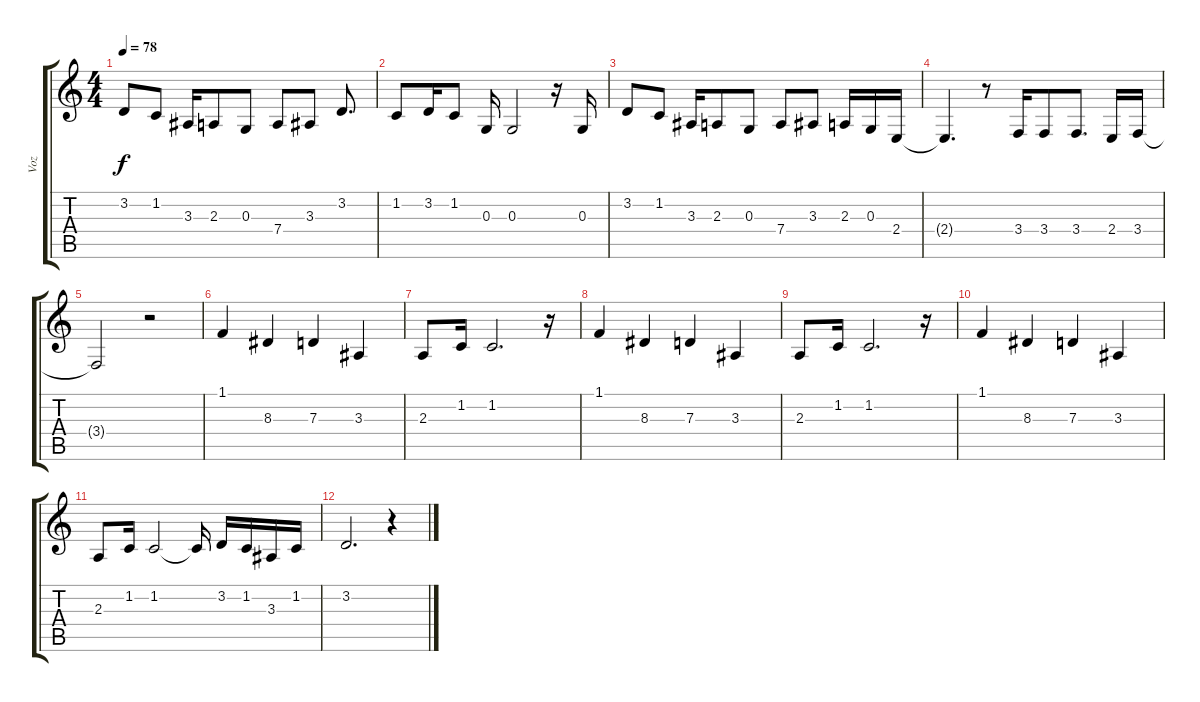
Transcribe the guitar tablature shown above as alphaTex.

\track ("Voz" "Voz") {instrument trumpet}
\staff {score tabs}
\tuning (E4 B3 G3 D3 A2 E2) {hide}
\ts (4 4)
\tempo 78
\clef g2
\ks c
3.2.8{dy f} 1.2.8 3.3.16 2.3.8 0.3.8 7.4.8 3.3.8 3.2.8{d} |
1.2.8 3.2.16 1.2.8 0.3.16 0.3.2 r.16 0.3.16 |
3.2.8 1.2.8 3.3.16 2.3.8 0.3.8 7.4.8 3.3.8 2.3.16 0.3.16 2.4.16 |
2.4{t}.4{d} r.8 3.4.16 3.4.8 3.4.8{d} 2.4.16 3.4.16 |
3.4{t}.2 r.2 |
1.1.4 8.3.4 7.3.4 3.3.4 |
2.3.8 1.2.16 1.2.2{d} r.16 |
1.1.4 8.3.4 7.3.4 3.3.4 |
2.3.8 1.2.16 1.2.2{d} r.16 |
1.1.4 8.3.4 7.3.4 3.3.4 |
2.3.8 1.2.16 1.2.2 1.2{t}.16 3.2.16 1.2.16 3.3.16 1.2.16 |
3.2.2{d} r.4
